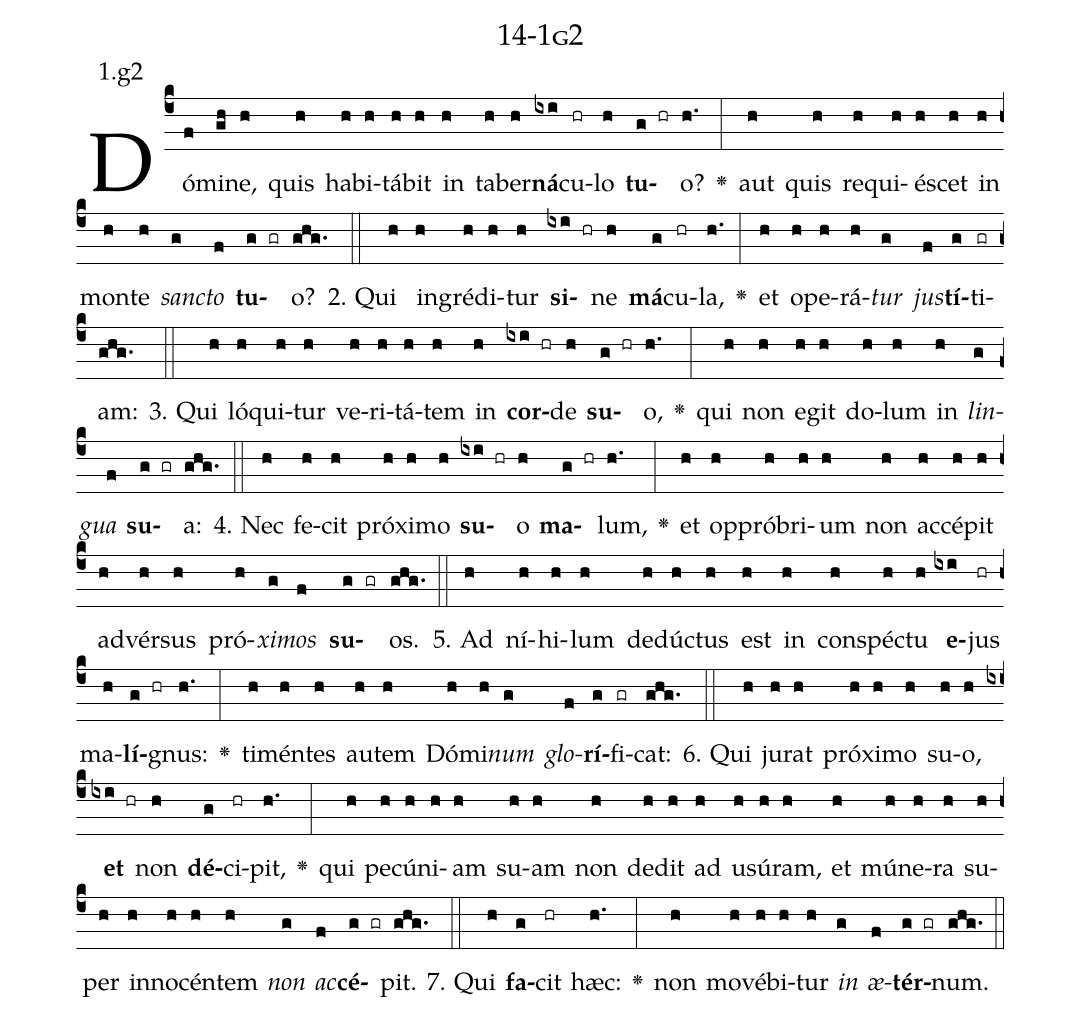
name: 14-1g2;
annotation: 1.g2;
%%
(c4)Dó(f)mi(gh)ne,(h) quis(h) ha(h)bi(h)tá(h)bit(h) in(h) ta(h)ber(h)<b>ná</b>(ixi)cu(hr)lo(h) <b>tu</b>(g hr)o?(h.) <v>\greheightstar</v>(:) aut(h) quis(h) re(h)qui(h)é(h)scet(h) in(h) mon(h)te(h) <i>sanc</i>(g)<i>to</i>(f) <b>tu</b>(g gr)o?(ghg.) (::)
2. Qui(h) in(h)gré(h)di(h)tur(h) <b>si</b>(ixi hr)ne(h) <b>má</b>(g)cu(hr)la,(h.) <v>\greheightstar</v>(:) et(h) o(h)pe(h)rá(h)<i>tur</i>(g) <i>jus</i>(f)<b>tí</b>(g)ti(gr)am:(ghg.) (::)
3. Qui(h) ló(h)qui(h)tur(h) ve(h)ri(h)tá(h)tem(h) in(h) <b>cor</b>(ixi hr)de(h) <b>su</b>(g hr)o,(h.) <v>\greheightstar</v>(:) qui(h) non(h) e(h)git(h) do(h)lum(h) in(h) <i>lin</i>(g)<i>gua</i>(f) <b>su</b>(g gr)a:(ghg.) (::)
4. Nec(h) fe(h)cit(h) pró(h)xi(h)mo(h) <b>su</b>(ixi hr)o(h) <b>ma</b>(g hr)lum,(h.) <v>\greheightstar</v>(:) et(h) op(h)pró(h)bri(h)um(h) non(h) ac(h)cé(h)pit(h) ad(h)vér(h)sus(h) pró(h)<i>xi</i>(g)<i>mos</i>(f) <b>su</b>(g gr)os.(ghg.) (::)
5. Ad(h) ní(h)hi(h)lum(h) de(h)dúc(h)tus(h) est(h) in(h) con(h)spéc(h)tu(h) <b>e</b>(ixi)jus(hr) ma(h)<b>lí</b>(g hr)gnus:(h.) <v>\greheightstar</v>(:) ti(h)mén(h)tes(h) au(h)tem(h) Dó(h)mi(h)<i>num</i>(g) <i>glo</i>(f)<b>rí</b>(g)fi(gr)cat:(ghg.) (::)
6. Qui(h) ju(h)rat(h) pró(h)xi(h)mo(h) su(h)o,(h) <b>et</b>(ixi hr) non(h) <b>dé</b>(g)ci(hr)pit,(h.) <v>\greheightstar</v>(:) qui(h) pe(h)cú(h)ni(h)am(h) su(h)am(h) non(h) de(h)dit(h) ad(h) u(h)sú(h)ram,(h) et(h) mú(h)ne(h)ra(h) su(h)per(h) in(h)no(h)cén(h)tem(h) <i>non</i>(g) <i>ac</i>(f)<b>cé</b>(g gr)pit.(ghg.) (::)
7. Qui(h) <b>fa</b>(g)cit(hr) hæc:(h.) <v>\greheightstar</v>(:) non(h) mo(h)vé(h)bi(h)tur(h) <i>in</i>(g) <i>æ</i>(f)<b>tér</b>(g gr)num.(ghg.) (::)
